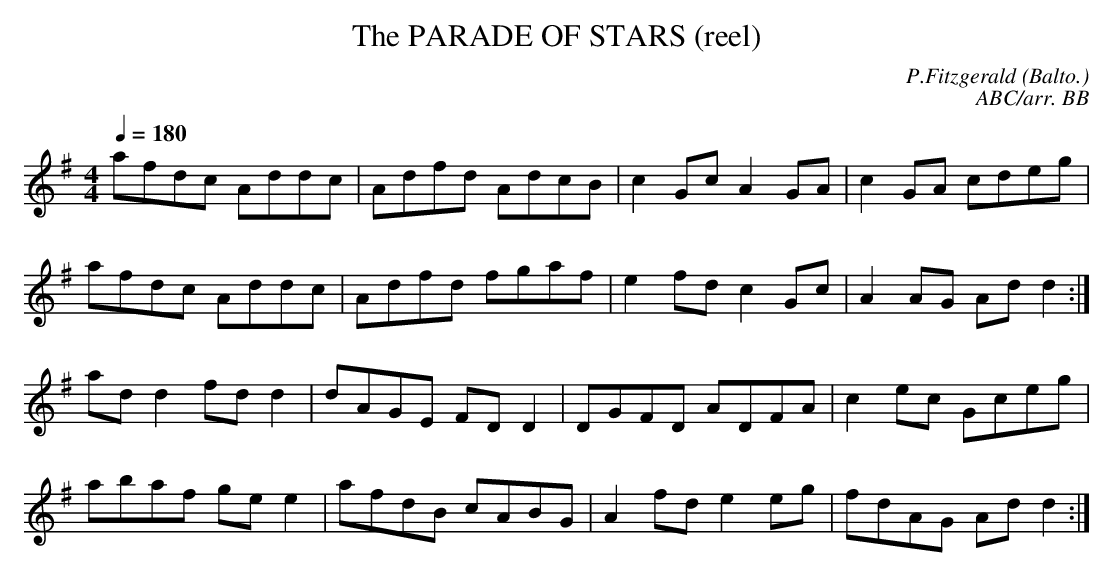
X:1
T:PARADE OF STARS (reel), The
C:P.Fitzgerald (Balto.)
C:ABC/arr. BB
Q:1/4=180
M:4/4
L:1/8
K:Dmix
afdc Addc|Adfd AdcB|c2 Gc A2 GA|c2 GA cdeg|
afdc Addc|Adfd fgaf|e2 fd c2 Gc|A2 AG Ad d2 :|
ad d2 fd d2|dAGE FD D2|DGFD ADFA|c2 ec Gceg|
abaf ge e2|afdB cABG|A2 fd e2 eg|fdAG Ad d2 :|
